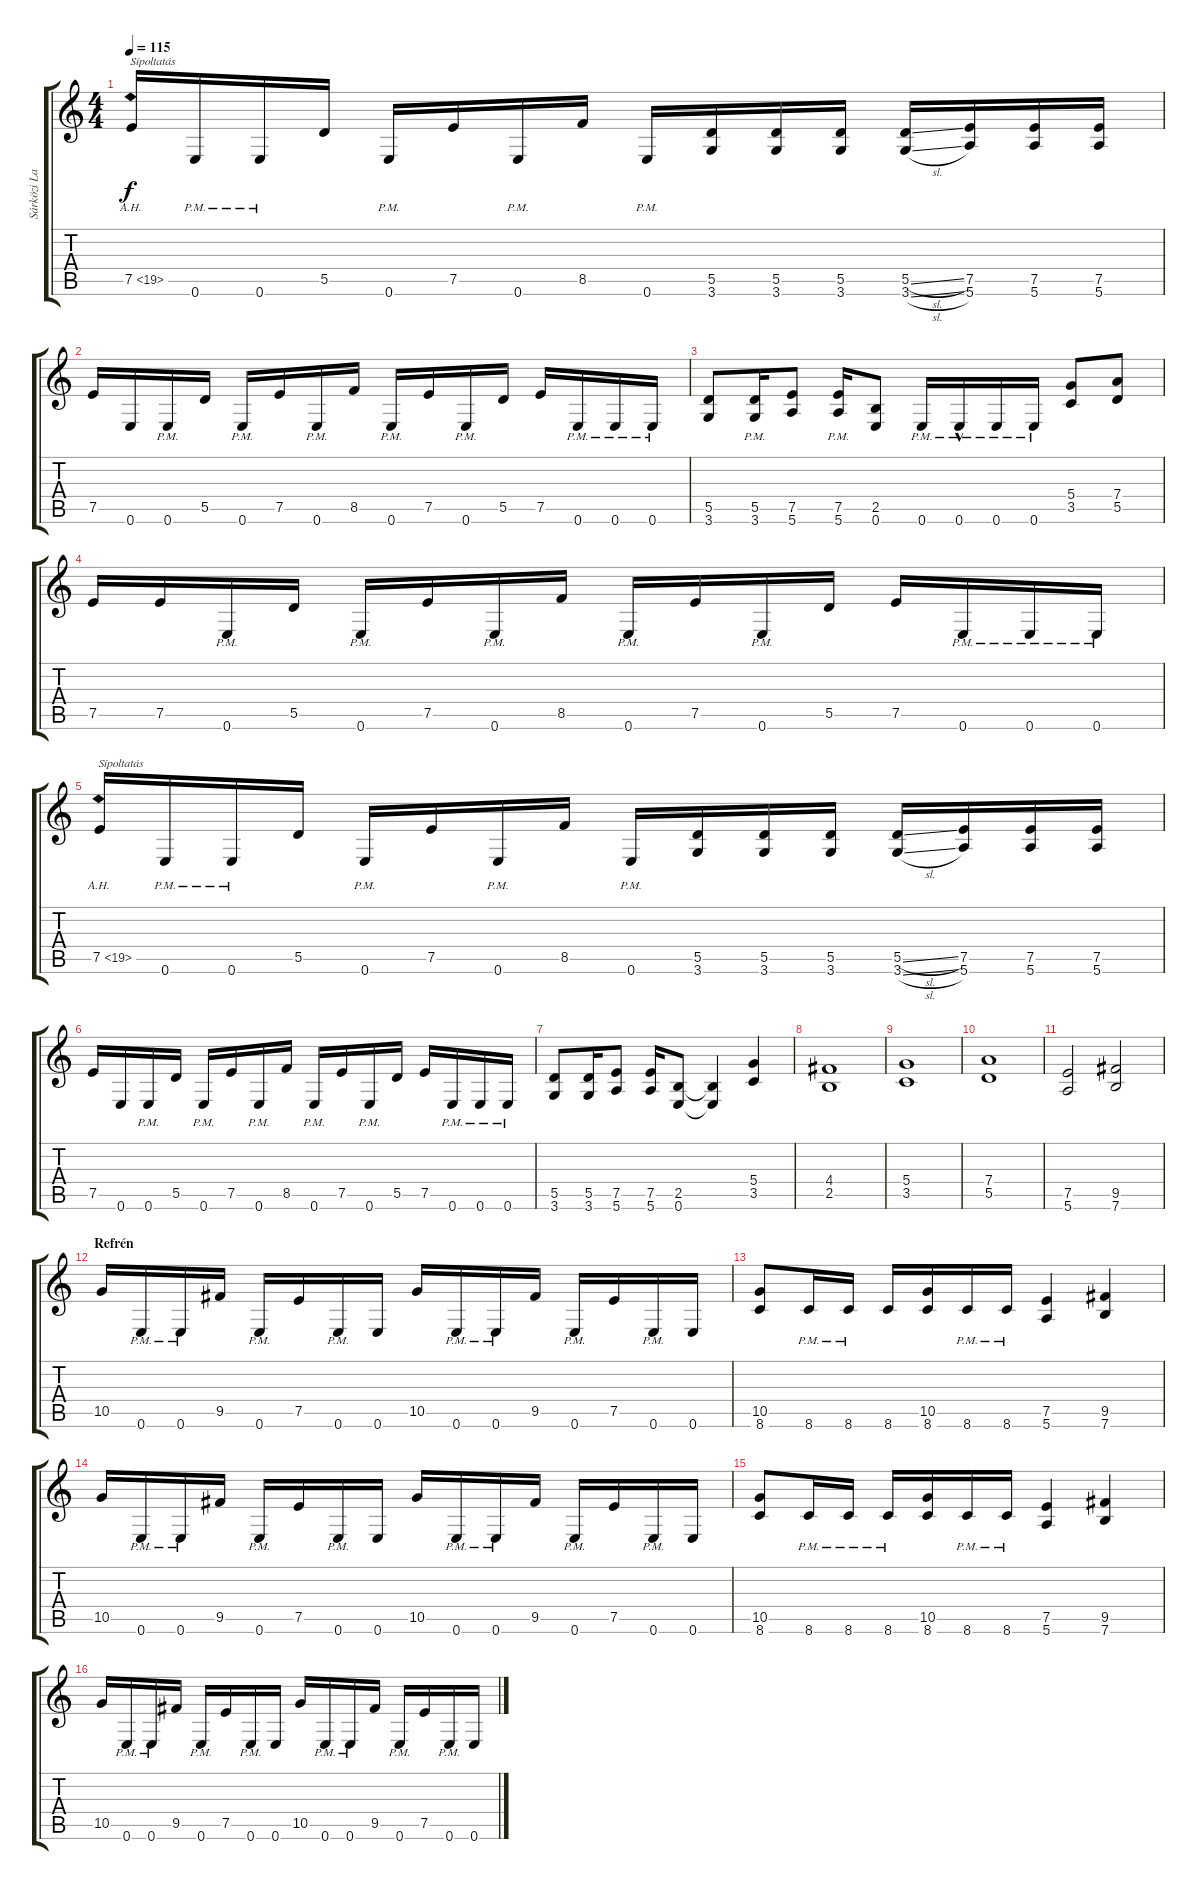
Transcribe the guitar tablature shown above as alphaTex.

\track ("Sárközi Lajos /gitár/" "Sárközi La") {instrument distortionguitar}
\staff {score tabs}
\tuning (E4 B3 G3 D3 A2 E2) {hide}
\ts (4 4)
\tempo 115
\clef g2
\ks c
7.5{ah 12}.16{txt "Sípoltatás" dy f} 0.6{pm}.16 0.6{pm}.16 5.5.16 0.6{pm}.16 7.5.16 0.6{pm}.16 8.5.16 0.6{pm}.16 (5.5 3.6).16 (5.5 3.6).16 (5.5 3.6).16 (5.5{sl} 3.6{sl}).16 (7.5 5.6).16 (7.5 5.6).16 (7.5 5.6).16 |
7.5.16 0.6.16 0.6{pm}.16 5.5.16 0.6{pm}.16 7.5.16 0.6{pm}.16 8.5.16 0.6{pm}.16 7.5.16 0.6{pm}.16 5.5.16 7.5.16 0.6{pm}.16 0.6{pm}.16 0.6{pm}.16 |
(5.5 3.6).8 (5.5{pm} 3.6{pm}).16 (7.5 5.6).8 (7.5{pm} 5.6{pm}).16 (2.5 0.6).8 0.6{pm}.16 0.6{hac pm}.16 0.6{pm}.16 0.6{pm}.16 (5.4 3.5).8 (7.4 5.5).8 |
7.5.16 7.5.16 0.6{pm}.16 5.5.16 0.6{pm}.16 7.5.16 0.6{pm}.16 8.5.16 0.6{pm}.16 7.5.16 0.6{pm}.16 5.5.16 7.5.16 0.6{pm}.16 0.6{pm}.16 0.6{pm}.16 |
7.5{ah 12}.16{txt "Sípoltatás"} 0.6{pm}.16 0.6{pm}.16 5.5.16 0.6{pm}.16 7.5.16 0.6{pm}.16 8.5.16 0.6{pm}.16 (5.5 3.6).16 (5.5 3.6).16 (5.5 3.6).16 (5.5{sl} 3.6{sl}).16 (7.5 5.6).16 (7.5 5.6).16 (7.5 5.6).16 |
7.5.16 0.6.16 0.6{pm}.16 5.5.16 0.6{pm}.16 7.5.16 0.6{pm}.16 8.5.16 0.6{pm}.16 7.5.16 0.6{pm}.16 5.5.16 7.5.16 0.6{pm}.16 0.6{pm}.16 0.6{pm}.16 |
(5.5 3.6).8 (5.5 3.6).16 (7.5 5.6).8 (7.5 5.6).16 (2.5 0.6).8 (2.5{t} 0.6{t}).4 (5.4 3.5).4 |
(4.4 2.5).1 |
(5.4 3.5).1 |
(7.4 5.5).1 |
(7.5 5.6).2 (9.5 7.6).2 |
\section ("" "Refrén")
10.5.16 0.6{pm}.16 0.6{pm}.16 9.5.16 0.6{pm}.16 7.5.16 0.6{pm}.16 0.6.16 10.5.16 0.6{pm}.16 0.6{pm}.16 9.5.16 0.6{pm}.16 7.5.16 0.6{pm}.16 0.6.16 |
(10.5 8.6).8 8.6{pm}.16 8.6{pm}.16 8.6.16 (10.5 8.6).16 8.6{pm}.16 8.6{pm}.16 (7.5 5.6).4 (9.5 7.6).4 |
10.5.16 0.6{pm}.16 0.6{pm}.16 9.5.16 0.6{pm}.16 7.5.16 0.6{pm}.16 0.6.16 10.5.16 0.6{pm}.16 0.6{pm}.16 9.5.16 0.6{pm}.16 7.5.16 0.6{pm}.16 0.6.16 |
(10.5 8.6).8 8.6{pm}.16 8.6{pm}.16 8.6{pm}.16 (10.5 8.6).16 8.6{pm}.16 8.6{pm}.16 (7.5 5.6).4 (9.5 7.6).4 |
10.5.16 0.6{pm}.16 0.6{pm}.16 9.5.16 0.6{pm}.16 7.5.16 0.6{pm}.16 0.6.16 10.5.16 0.6{pm}.16 0.6{pm}.16 9.5.16 0.6{pm}.16 7.5.16 0.6{pm}.16 0.6.16
